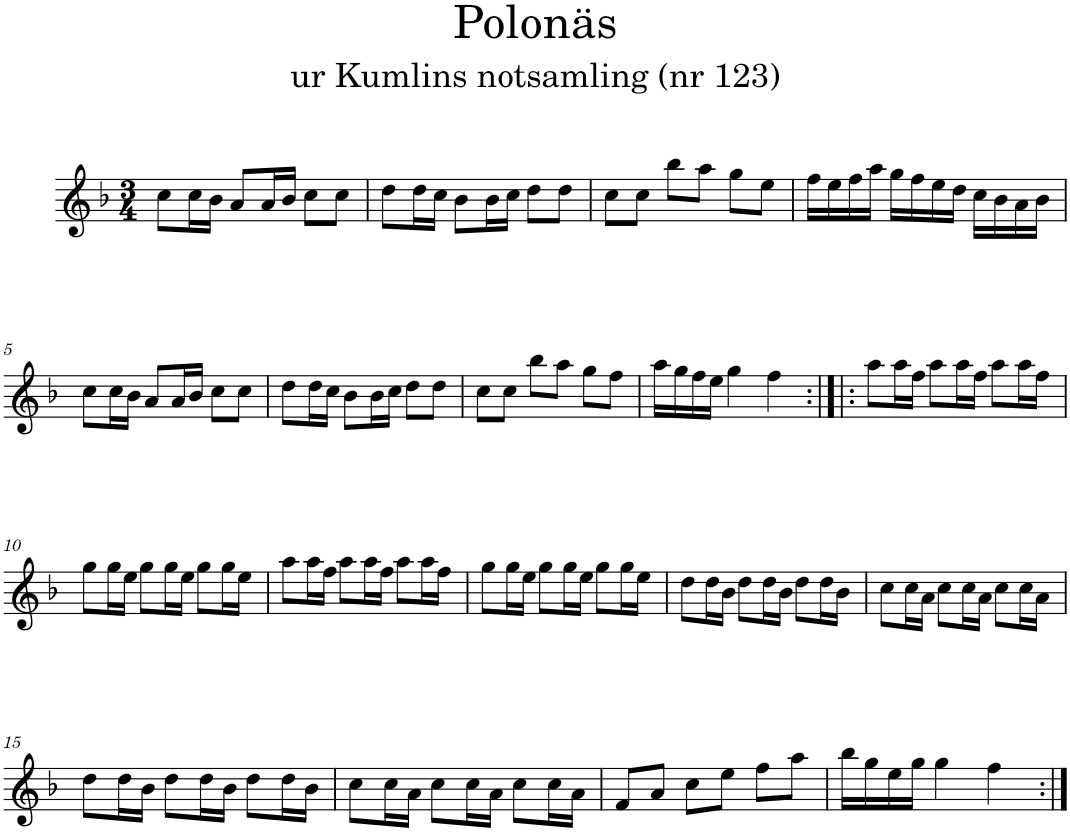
**kern
*part1
*staff1
*I"Piano
*I'Pno
*clefG2
*k[b-]
*F:
*M3/4
=1
8cc\L
16cc\L
16b-\JJ
8a/L
16a/L
16b-/JJ
8cc\L
8cc\J
=2
8dd\L
16dd\L
16cc\JJ
8b-\L
16b-\L
16cc\JJ
8dd\L
8dd\J
=3
8cc\L
8cc\J
8bb-\L
8aa\J
8gg\L
8ee\J
=4
16ff\LL
16ee\
16ff\
16aa\JJ
16gg\LL
16ff\
16ee\
16dd\JJ
16cc\LL
16b-\
16a\
16b-\JJ
!!LO:LB:g=z
=5
8cc\L
16cc\L
16b-\JJ
8a/L
16a/L
16b-/JJ
8cc\L
8cc\J
=6
8dd\L
16dd\L
16cc\JJ
8b-\L
16b-\L
16cc\JJ
8dd\L
8dd\J
=7
8cc\L
8cc\J
8bb-\L
8aa\J
8gg\L
8ff\J
=8
16aa\LL
16gg\
16ff\
16ee\JJ
4gg\
4ff\
=9:|!|:
8aa\L
16aa\L
16ff\JJ
8aa\L
16aa\L
16ff\JJ
8aa\L
16aa\L
16ff\JJ
!!LO:LB:g=z
=10
8gg\L
16gg\L
16ee\JJ
8gg\L
16gg\L
16ee\JJ
8gg\L
16gg\L
16ee\JJ
=11
8aa\L
16aa\L
16ff\JJ
8aa\L
16aa\L
16ff\JJ
8aa\L
16aa\L
16ff\JJ
=12
8gg\L
16gg\L
16ee\JJ
8gg\L
16gg\L
16ee\JJ
8gg\L
16gg\L
16ee\JJ
=13
8dd\L
16dd\L
16b-\JJ
8dd\L
16dd\L
16b-\JJ
8dd\L
16dd\L
16b-\JJ
=14
8cc\L
16cc\L
16a\JJ
8cc\L
16cc\L
16a\JJ
8cc\L
16cc\L
16a\JJ
!!LO:LB:g=z
=15
8dd\L
16dd\L
16b-\JJ
8dd\L
16dd\L
16b-\JJ
8dd\L
16dd\L
16b-\JJ
=16
8cc\L
16cc\L
16a\JJ
8cc\L
16cc\L
16a\JJ
8cc\L
16cc\L
16a\JJ
=17
8f/L
8a/J
8cc\L
8ee\J
8ff\L
8aa\J
=18
16bb-\LL
16gg\
16ee\
16gg\JJ
4gg\
4ff\
=:|!
*-
